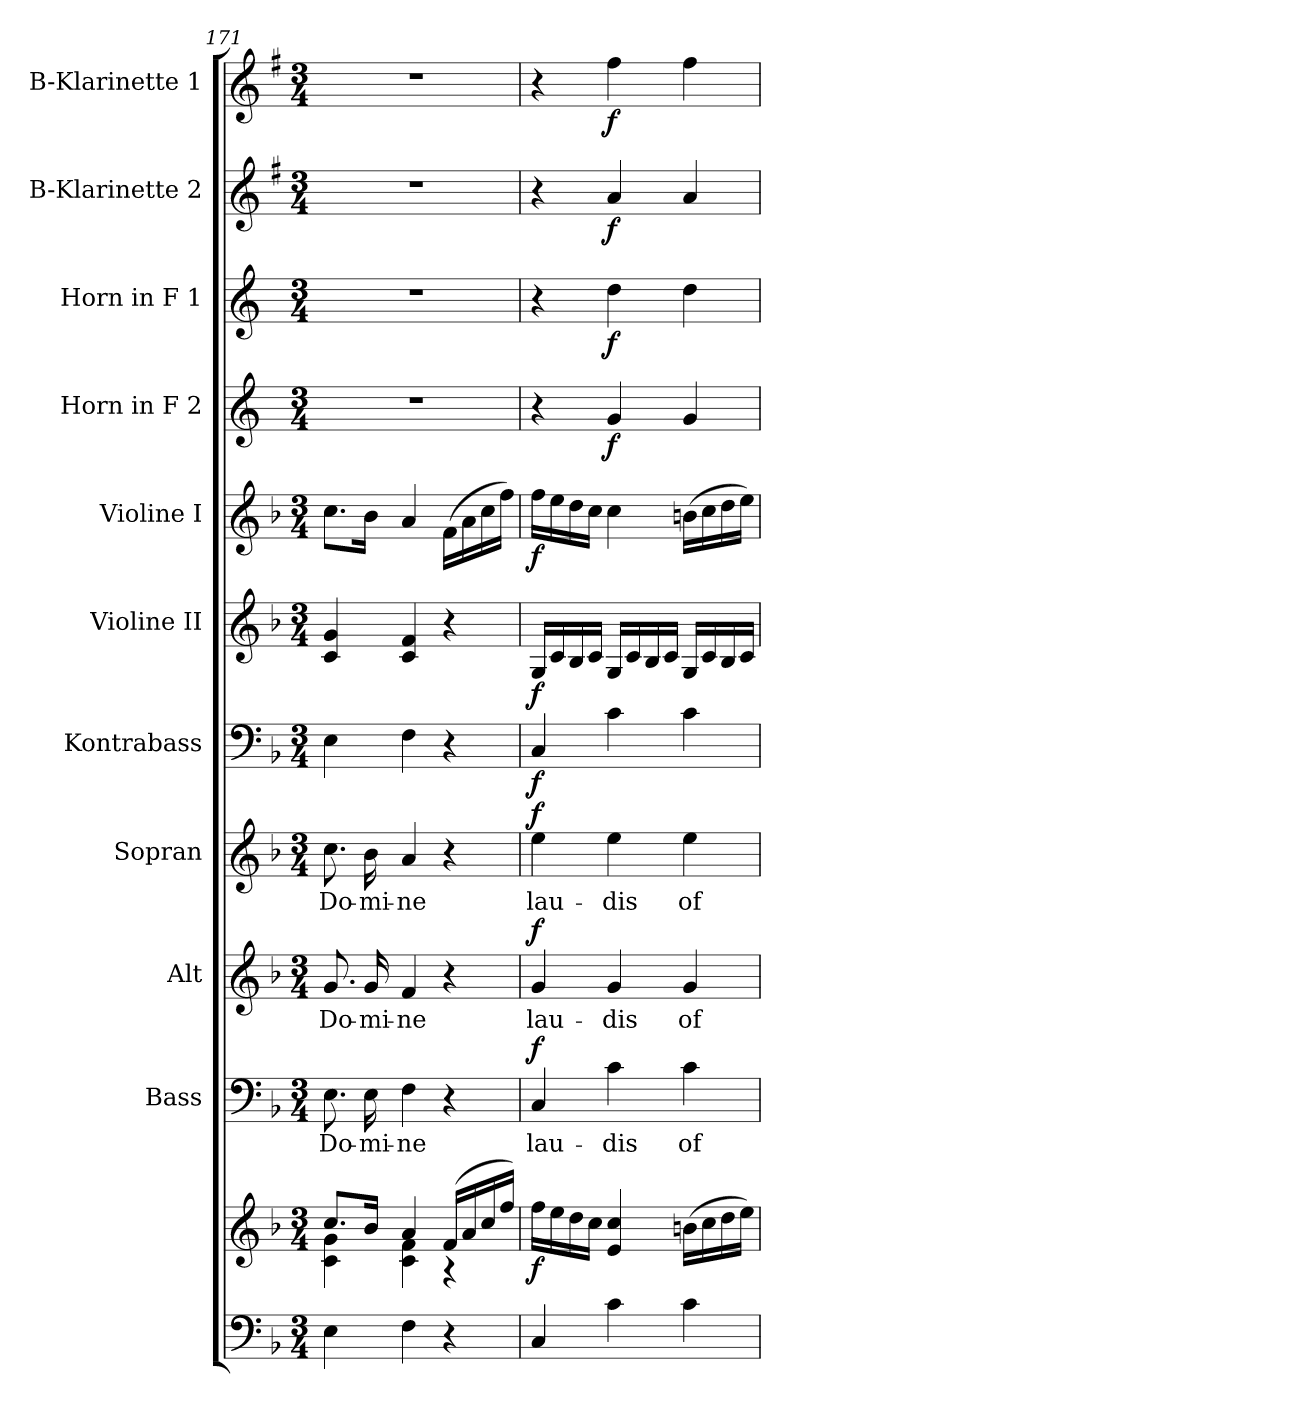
**kern	**kern	**dynam	**kern	**text	**dynam	**kern	**text	**dynam	**kern	**text	**dynam	**kern	**dynam	**kern	**dynam	**kern	**dynam	**kern	**dynam	**kern	**dynam	**kern	**dynam	**kern	**dynam
*part11	*part11	*part11	*part10	*part10	*part10	*part9	*part9	*part9	*part8	*part8	*part8	*part7	*part7	*part6	*part6	*part5	*part5	*part4	*part4	*part3	*part3	*part2	*part2	*part1	*part1
*staff12	*staff11	*staff11/12	*staff10	*staff10	*staff10	*staff9	*staff9	*staff9	*staff8	*staff8	*staff8	*staff7	*staff7	*staff6	*staff6	*staff5	*staff5	*staff4	*staff4	*staff3	*staff3	*staff2	*staff2	*staff1	*staff1
*	*	*	*I"Bass	*	*	*I"Alt	*	*	*I"Sopran	*	*	*I"Kontrabass	*	*I"Violine II	*	*I"Violine I	*	*I"Horn in F 2	*	*I"Horn in F 1	*	*I"B-Klarinette 2	*	*I"B-Klarinette 1	*
*	*	*	*I'B.	*	*	*I'A.	*	*	*I'S.	*	*	*I'Kb.	*	*I'Vl. II	*	*I'Vl. I	*	*	*	*	*	*I'B Kl. 2	*	*I'B Kl. 1	*
*clefF4	*clefG2	*	*clefF4	*	*	*clefG2	*	*	*clefG2	*	*	*clefF4	*	*clefG2	*	*clefG2	*	*clefG2	*	*clefG2	*	*clefG2	*	*clefG2	*
*	*	*	*	*	*	*	*	*	*	*	*	*ITrd7c12	*	*	*	*	*	*ITrd4c7	*	*ITrd4c7	*	*ITrd1c2	*	*ITrd1c2	*
*k[b-]	*k[b-]	*	*k[b-]	*	*	*k[b-]	*	*	*k[b-]	*	*	*k[b-]	*	*k[b-]	*	*k[b-]	*	*k[b-]	*	*k[b-]	*	*k[b-]	*	*k[b-]	*
*F:	*F:	*	*F:	*	*	*F:	*	*	*F:	*	*	*F:	*	*F:	*	*F:	*	*F:	*	*F:	*	*F:	*	*F:	*
*M3/4	*M3/4	*	*M3/4	*	*	*M3/4	*	*	*M3/4	*	*	*M3/4	*	*M3/4	*	*M3/4	*	*M3/4	*	*M3/4	*	*M3/4	*	*M3/4	*
=171	=171	=171	=171	=171	=171	=171	=171	=171	=171	=171	=171	=171	=171	=171	=171	=171	=171	=171	=171	=171	=171	=171	=171	=171	=171
*	*^	*	*	*	*	*	*	*	*	*	*	*	*	*	*	*	*	*	*	*	*	*	*	*	*
!	!	!	!	!	!LO:LY:b	!	!	!LO:LY:b	!	!	!LO:LY:b	!	!	!	!	!	!	!	!	!	!	!	!	!	!	!
4E\	8.cc/L	4c\ 4g\	.	8.E\	Do-	.	8.g/	Do-	.	8.cc\	Do-	.	4EE\	.	4c/ 4g/	.	8.cc\L	.	2.r	.	2.r	.	2.r	.	2.r	.
!	!	!	!	!	!LO:LY:b	!	!	!LO:LY:b	!	!	!LO:LY:b	!	!	!	!	!	!	!	!	!	!	!	!	!	!	!
.	16b-/Jk	.	.	16E\	-mi-	.	16g/	-mi-	.	16b-\	-mi-	.	.	.	.	.	16b-\Jk	.	.	.	.	.	.	.	.	.
!	!	!	!	!	!LO:LY:b	!	!	!LO:LY:b	!	!	!LO:LY:b	!	!	!	!	!	!	!	!	!	!	!	!	!	!	!
4F\	4a/	4c\ 4f\	.	4F\	-ne	.	4f/	-ne	.	4a/	-ne	.	4FF\	.	4c/ 4f/	.	4a/	.	.	.	.	.	.	.	.	.
4r	(>16f/LL	4rA	.	4r	.	.	4r	.	.	4r	.	.	4r	.	4r	.	(>16f\LL	.	.	.	.	.	.	.	.	.
.	16a/	.	.	.	.	.	.	.	.	.	.	.	.	.	.	.	16a\	.	.	.	.	.	.	.	.	.
.	16cc/	.	.	.	.	.	.	.	.	.	.	.	.	.	.	.	16cc\	.	.	.	.	.	.	.	.	.
.	16ff/JJ)	.	.	.	.	.	.	.	.	.	.	.	.	.	.	.	16ff\JJ)	.	.	.	.	.	.	.	.	.
*	*v	*v	*	*	*	*	*	*	*	*	*	*	*	*	*	*	*	*	*	*	*	*	*	*	*	*
!!LO:PB:g=z
=172	=172	=172	=172	=172	=172	=172	=172	=172	=172	=172	=172	=172	=172	=172	=172	=172	=172	=172	=172	=172	=172	=172	=172	=172	=172
!	!	!LO:DY:b	!	!LO:LY:b	!LO:DY:a	!	!LO:LY:b	!LO:DY:a	!	!LO:LY:b	!LO:DY:a	!	!LO:DY:b	!	!LO:DY:b	!	!LO:DY:b	!	!	!	!	!	!	!	!
4C/	16ff\LL	f	4C/	lau-	f	4g/	lau-	f	4ee\	lau-	f	4CC/	f	16G/LL	f	16ff\LL	f	4r	.	4r	.	4r	.	4r	.
.	16ee\	.	.	.	.	.	.	.	.	.	.	.	.	16c/	.	16ee\	.	.	.	.	.	.	.	.	.
.	16dd\	.	.	.	.	.	.	.	.	.	.	.	.	16B-/	.	16dd\	.	.	.	.	.	.	.	.	.
.	16cc\JJ	.	.	.	.	.	.	.	.	.	.	.	.	16c/JJ	.	16cc\JJ	.	.	.	.	.	.	.	.	.
!	!	!	!	!LO:LY:b	!	!	!LO:LY:b	!	!	!LO:LY:b	!	!	!	!	!	!	!	!	!LO:DY:b	!	!LO:DY:b	!	!LO:DY:b	!	!LO:DY:b
4c\	4e/ 4cc/	.	4c\	-dis	.	4g/	-dis	.	4ee\	-dis	.	4C\	.	16G/LL	.	4cc\	.	4c/	f	4g\	f	4g/	f	4ee\	f
.	.	.	.	.	.	.	.	.	.	.	.	.	.	16c/	.	.	.	.	.	.	.	.	.	.	.
.	.	.	.	.	.	.	.	.	.	.	.	.	.	16B-/	.	.	.	.	.	.	.	.	.	.	.
.	.	.	.	.	.	.	.	.	.	.	.	.	.	16c/JJ	.	.	.	.	.	.	.	.	.	.	.
!	!	!	!	!LO:LY:b	!	!	!LO:LY:b	!	!	!LO:LY:b	!	!	!	!	!	!	!	!	!	!	!	!	!	!	!
4c\	(>16bn\LL	.	4c\	of-	.	4g/	of-	.	4ee\	of-	.	4C\	.	16G/LL	.	(>16bn\LL	.	4c/	.	4g\	.	4g/	.	4ee\	.
.	16cc\	.	.	.	.	.	.	.	.	.	.	.	.	16c/	.	16cc\	.	.	.	.	.	.	.	.	.
.	16dd\	.	.	.	.	.	.	.	.	.	.	.	.	16B-/	.	16dd\	.	.	.	.	.	.	.	.	.
.	16ee\JJ)	.	.	.	.	.	.	.	.	.	.	.	.	16c/JJ	.	16ee\JJ)	.	.	.	.	.	.	.	.	.
=	=	=	=	=	=	=	=	=	=	=	=	=	=	=	=	=	=	=	=	=	=	=	=	=	=
*-	*-	*-	*-	*-	*-	*-	*-	*-	*-	*-	*-	*-	*-	*-	*-	*-	*-	*-	*-	*-	*-	*-	*-	*-	*-
